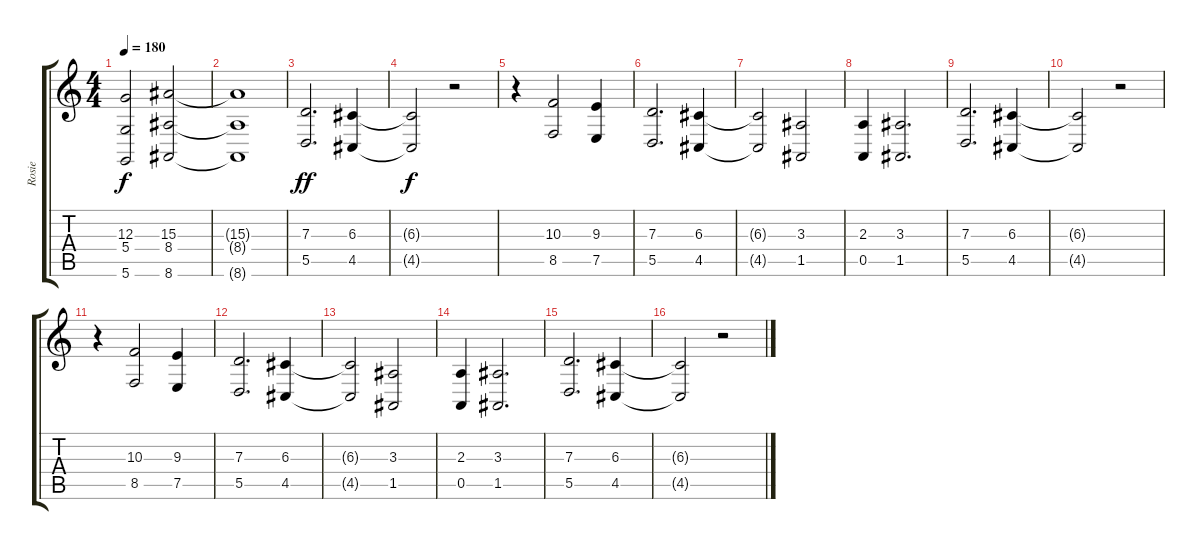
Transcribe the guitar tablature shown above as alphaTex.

\track ("Rosie" "Rosie") {instrument pad4choir}
\staff {score tabs}
\tuning (E4 B3 G3 D3 A2 D2) {hide}
\ts (4 4)
\tempo 180
\clef g2
\ks c
(12.3{t} 5.4{t} 5.6{t}).2{dy f} (15.3 8.4 8.6).2 |
(15.3{t} 8.4{t} 8.6{t}).1 |
(7.3 5.5).2{d dy ff} (6.3 4.5).4 |
(6.3{t} 4.5{t}).2{dy f} r.2 |
r.4 (10.3 8.5).2 (9.3 7.5).4 |
(7.3 5.5).2{d} (6.3 4.5).4 |
(6.3{t} 4.5{t}).2 (3.3 1.5).2 |
(2.3 0.5).4 (3.3 1.5).2{d} |
(7.3 5.5).2{d} (6.3 4.5).4 |
(6.3{t} 4.5{t}).2 r.2 |
r.4 (10.3 8.5).2 (9.3 7.5).4 |
(7.3 5.5).2{d} (6.3 4.5).4 |
(6.3{t} 4.5{t}).2 (3.3 1.5).2 |
(2.3 0.5).4 (3.3 1.5).2{d} |
(7.3 5.5).2{d} (6.3 4.5).4 |
(6.3{t} 4.5{t}).2 r.2
